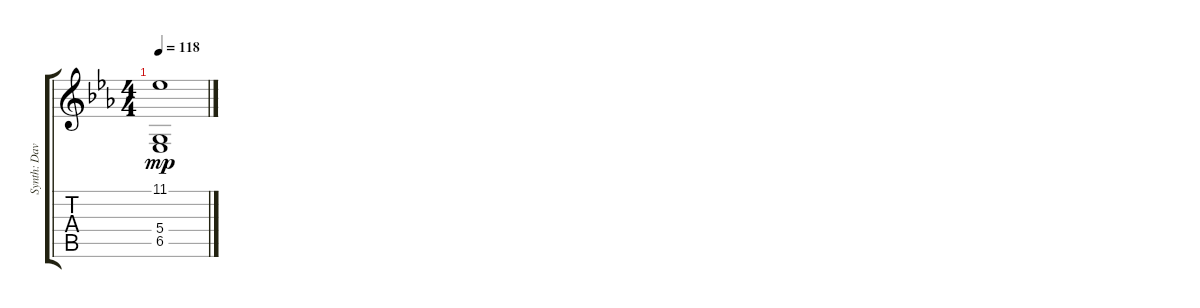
\track ("Synth: David" "Synth: Dav") {instrument stringensemble1}
\staff {score tabs}
\tuning (E4 B3 G3 D3 A2 E2) {hide}
\ts (4 4)
\tempo 118
\clef g2
\ks eb
(11.1{t} 5.4{t} 6.5{t}).1{dy mp}
